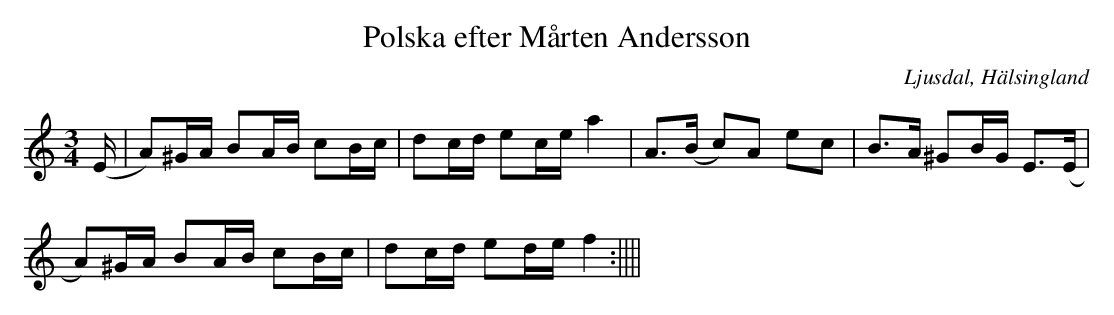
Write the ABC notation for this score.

X:1
T:Polska efter Mårten Andersson
O:Ljusdal, Hälsingland
M:3/4
L:1/16
K:Am
(E|A2)^GA B2AB c2Bc|d2cd e2ce a4|A2>(B2 c2)A2 e2c2|B2>A2 ^G2BG E2>(E2|
A2)^GA B2AB c2Bc|d2cd e2de f4:||||
